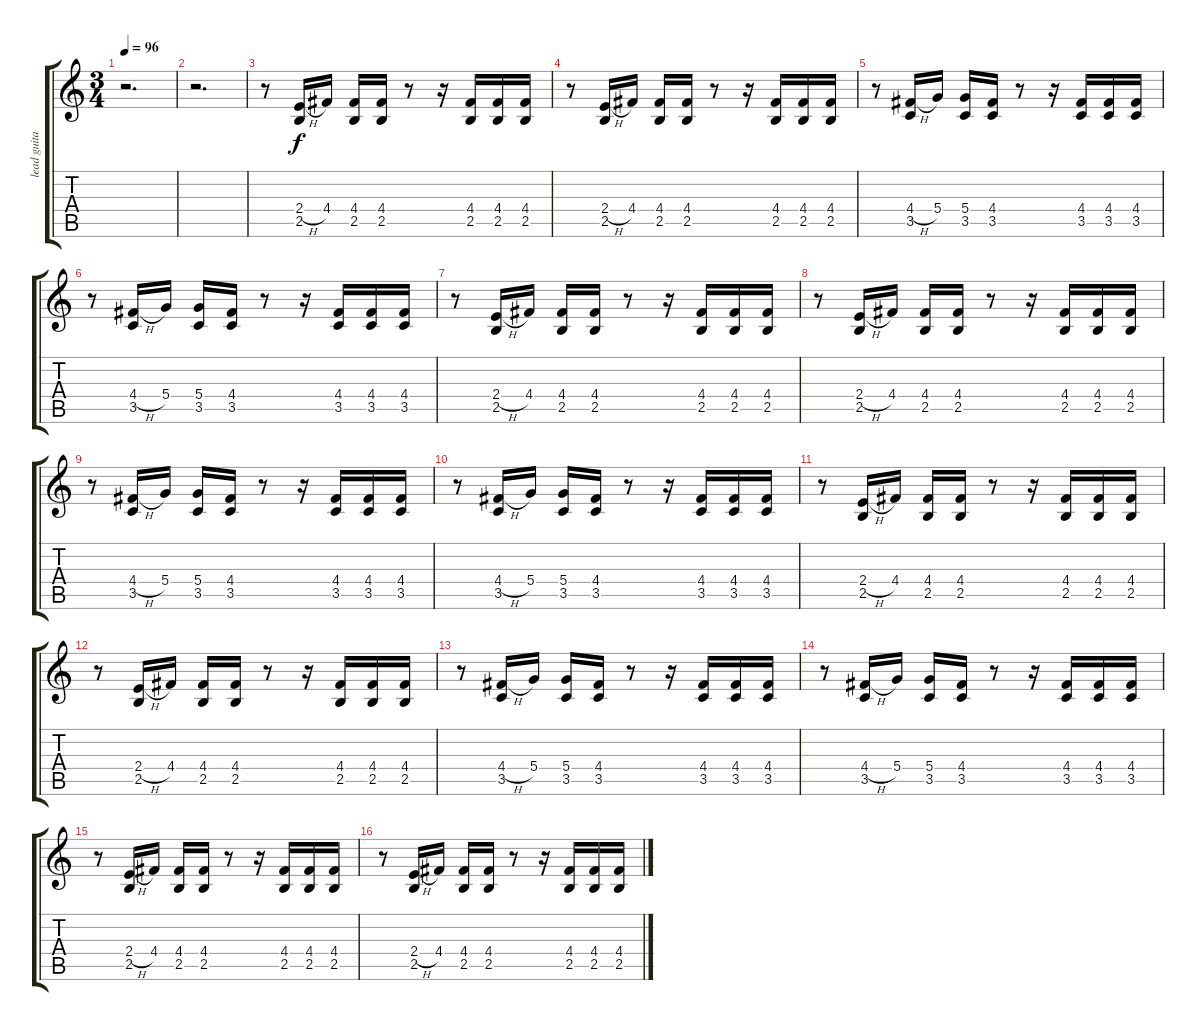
\track ("lead guitar 2" "lead guita") {instrument distortionguitar}
\staff {score tabs}
\tuning (E4 B3 G3 D3 A2 E2) {hide}
\ts (3 4)
\tempo 96
\clef g2
\ks c
r.2{d dy f} |
r.2{d} |
r.8{volume 7} (2.4{h} 2.5).16 4.4.16 (4.4 2.5).16 (4.4 2.5).16 r.8 r.16 (4.4 2.5).16 (4.4 2.5).16 (4.4 2.5).16 |
r.8 (2.4{h} 2.5).16 4.4.16 (4.4 2.5).16 (4.4 2.5).16 r.8 r.16 (4.4 2.5).16 (4.4 2.5).16 (4.4 2.5).16 |
r.8 (4.4{h} 3.5).16 5.4.16 (5.4 3.5).16 (4.4 3.5).16 r.8 r.16 (4.4 3.5).16 (4.4 3.5).16 (4.4 3.5).16 |
r.8 (4.4{h} 3.5).16 5.4.16 (5.4 3.5).16 (4.4 3.5).16 r.8 r.16 (4.4 3.5).16 (4.4 3.5).16 (4.4 3.5).16 |
r.8 (2.4{h} 2.5).16 4.4.16 (4.4 2.5).16 (4.4 2.5).16 r.8 r.16 (4.4 2.5).16 (4.4 2.5).16 (4.4 2.5).16 |
r.8 (2.4{h} 2.5).16 4.4.16 (4.4 2.5).16 (4.4 2.5).16 r.8 r.16 (4.4 2.5).16 (4.4 2.5).16 (4.4 2.5).16 |
r.8 (4.4{h} 3.5).16 5.4.16 (5.4 3.5).16 (4.4 3.5).16 r.8 r.16 (4.4 3.5).16 (4.4 3.5).16 (4.4 3.5).16 |
r.8 (4.4{h} 3.5).16 5.4.16 (5.4 3.5).16 (4.4 3.5).16 r.8 r.16 (4.4 3.5).16 (4.4 3.5).16 (4.4 3.5).16 |
r.8 (2.4{h} 2.5).16 4.4.16 (4.4 2.5).16 (4.4 2.5).16 r.8 r.16 (4.4 2.5).16 (4.4 2.5).16 (4.4 2.5).16 |
r.8 (2.4{h} 2.5).16 4.4.16 (4.4 2.5).16 (4.4 2.5).16 r.8 r.16 (4.4 2.5).16 (4.4 2.5).16 (4.4 2.5).16 |
r.8 (4.4{h} 3.5).16 5.4.16 (5.4 3.5).16 (4.4 3.5).16 r.8 r.16 (4.4 3.5).16 (4.4 3.5).16 (4.4 3.5).16 |
r.8 (4.4{h} 3.5).16 5.4.16 (5.4 3.5).16 (4.4 3.5).16 r.8 r.16 (4.4 3.5).16 (4.4 3.5).16 (4.4 3.5).16 |
r.8 (2.4{h} 2.5).16 4.4.16 (4.4 2.5).16 (4.4 2.5).16 r.8 r.16 (4.4 2.5).16 (4.4 2.5).16 (4.4 2.5).16 |
r.8 (2.4{h} 2.5).16 4.4.16 (4.4 2.5).16 (4.4 2.5).16 r.8 r.16 (4.4 2.5).16 (4.4 2.5).16 (4.4 2.5).16
